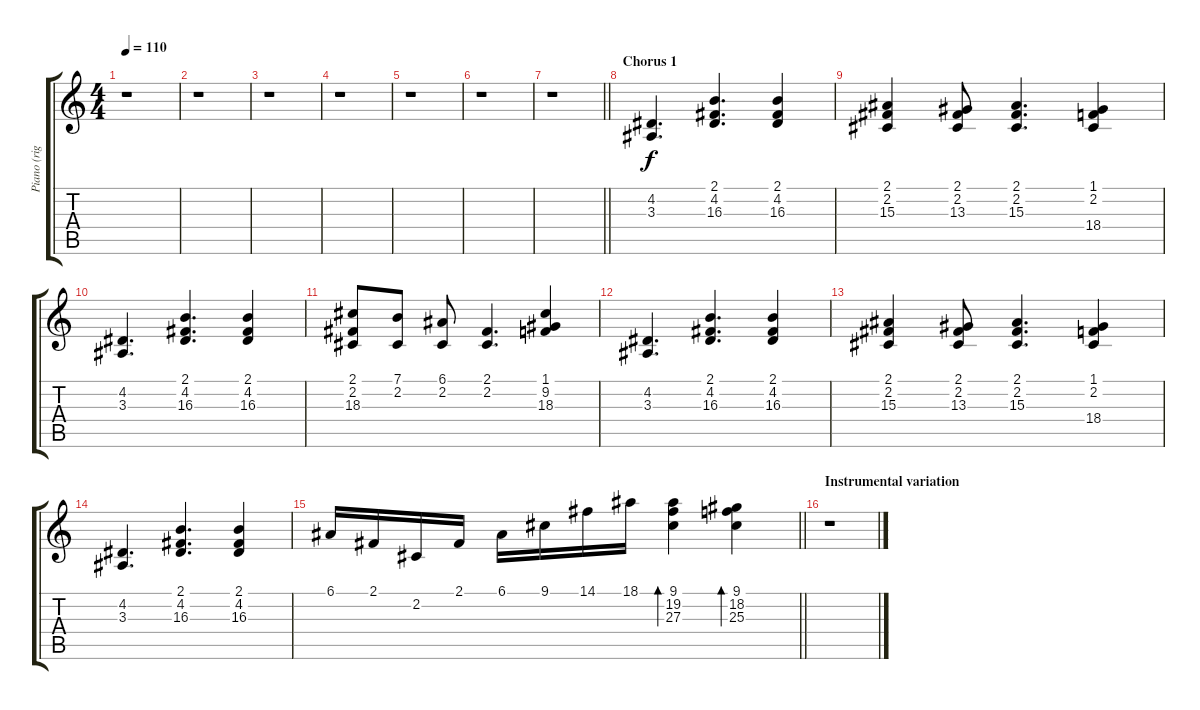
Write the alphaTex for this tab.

\track ("Piano (right)" "Piano (rig") {instrument acousticgrandpiano}
\staff {score tabs}
\tuning (E4 B3 G3 D3 A2 E2) {hide}
\ts (4 4)
\tempo 110
\clef g2
\ks c
r.1{dy f} |
r.1 |
r.1 |
r.1 |
r.1 |
r.1 |
\barLineRight lightlight
r.1 |
\section ("" "Chorus 1")
(4.2 3.3).4{d} (2.1 4.2 16.3).4{d} (2.1 4.2 16.3).4 |
(2.1 2.2 15.3).4 (2.1 2.2 13.3).8 (2.1 2.2 15.3).4{d} (1.1 2.2 18.4).4 |
(4.2 3.3).4{d} (2.1 4.2 16.3).4{d} (2.1 4.2 16.3).4 |
(2.1 2.2 18.3).8 (7.1 2.2).8 (6.1 2.2).8 (2.1 2.2).4{d} (1.1 9.2 18.3).4 |
(4.2 3.3).4{d} (2.1 4.2 16.3).4{d} (2.1 4.2 16.3).4 |
(2.1 2.2 15.3).4 (2.1 2.2 13.3).8 (2.1 2.2 15.3).4{d} (1.1 2.2 18.4).4 |
(4.2 3.3).4{d} (2.1 4.2 16.3).4{d} (2.1 4.2 16.3).4 |
\barLineRight lightlight
6.1.16 2.1.16 2.2.16 2.1.16 6.1.16 9.1.16 14.1.16 18.1.16 (9.1 19.2 27.3).4{bd 240} (9.1 18.2 25.3).4{bd 240} |
\section ("" "Instrumental variation")
r.1
